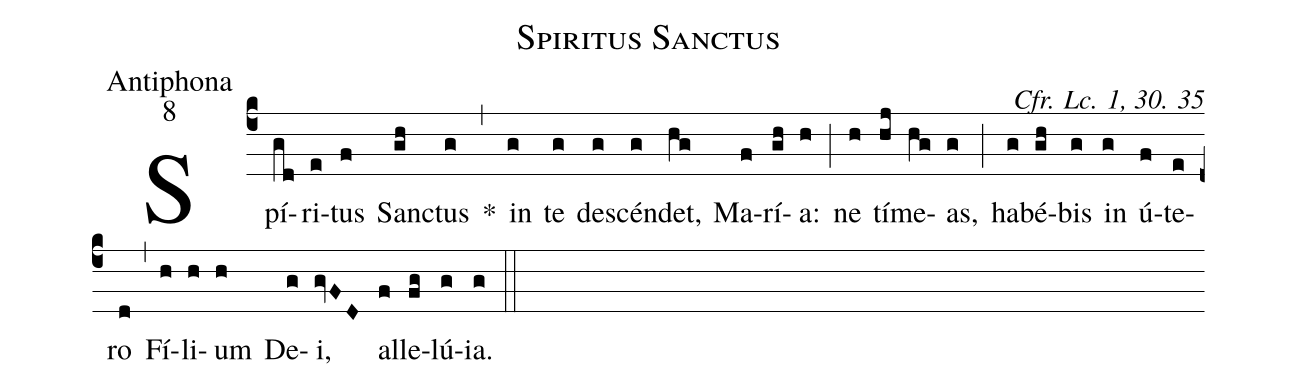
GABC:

name:Spiritus Sanctus;
office-part:Antiphona;
mode:8;
commentary:Cfr. Lc. 1, 30. 35;
%%
(c4) Spí(gd)ri(e)tus(f) San(gh)ctus(g) *(,) in(g) te(g) de(g)scén(g)det,(hg) Ma(f)rí(gh)a:(h) (;) ne(h) tí(hj)me(hg)as,(g) (;) ha(g)bé(gh)bis(g) in(g) ú(f)te(e)ro(d) (,) Fí(h)li(h)um(h) De(g)i,(gvFD) al(f)le(fg)lú(g)ia.(g) (::)
